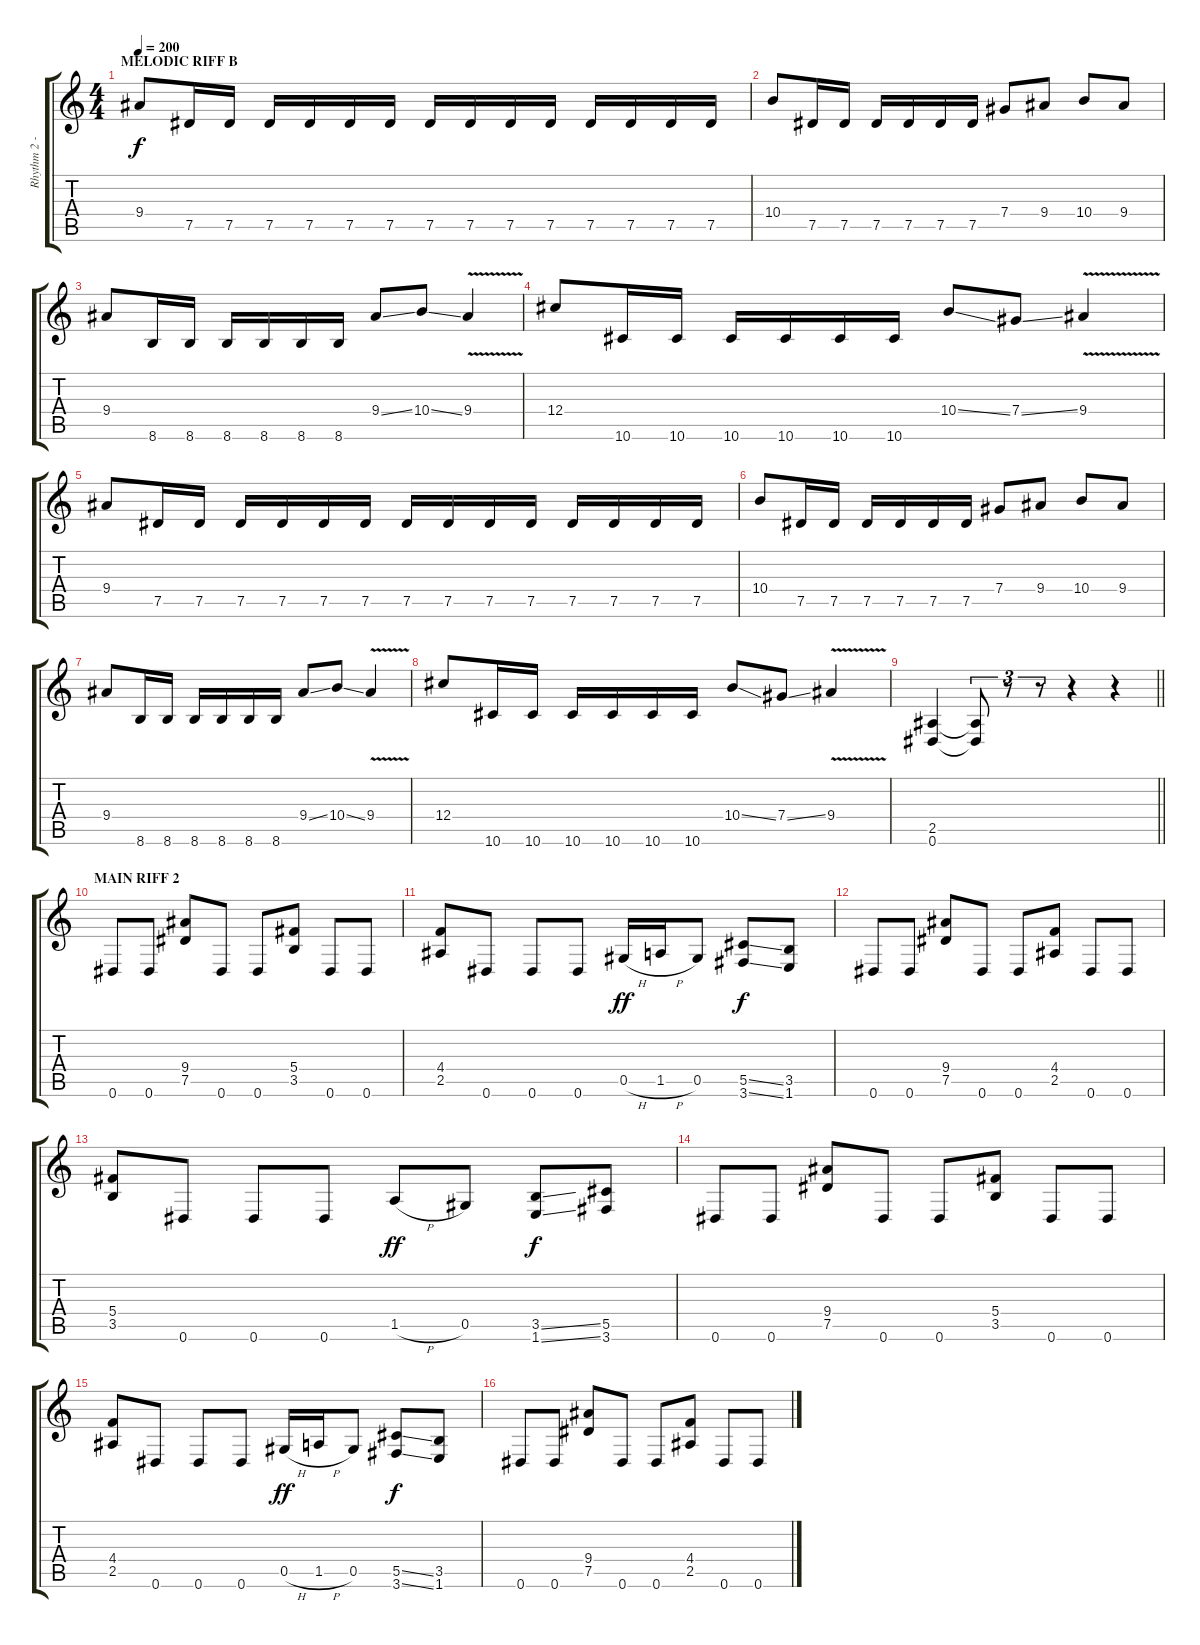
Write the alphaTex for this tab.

\track ("Rhythm 2 - Ronny Dorian" "Rhythm 2 -") {instrument overdrivenguitar}
\staff {score tabs}
\tuning (Eb4 Bb3 Gb3 Db3 Ab2 Eb2) {hide}
\ts (4 4)
\section ("" "MELODIC RIFF B")
\tempo 200
\clef g2
\ks c
9.4.8{dy f} 7.5.16 7.5.16 7.5.16 7.5.16 7.5.16 7.5.16 7.5.16 7.5.16 7.5.16 7.5.16 7.5.16 7.5.16 7.5.16 7.5.16 |
10.4.8 7.5.16 7.5.16 7.5.16 7.5.16 7.5.16 7.5.16 7.4.8 9.4.8 10.4.8 9.4.8 |
9.4.8 8.6.16 8.6.16 8.6.16 8.6.16 8.6.16 8.6.16 9.4{ss}.8 10.4{ss}.8 9.4{v}.4 |
12.4.8 10.6.16 10.6.16 10.6.16 10.6.16 10.6.16 10.6.16 10.4{ss}.8 7.4{ss}.8 9.4{v}.4 |
9.4.8 7.5.16 7.5.16 7.5.16 7.5.16 7.5.16 7.5.16 7.5.16 7.5.16 7.5.16 7.5.16 7.5.16 7.5.16 7.5.16 7.5.16 |
10.4.8 7.5.16 7.5.16 7.5.16 7.5.16 7.5.16 7.5.16 7.4.8 9.4.8 10.4.8 9.4.8 |
9.4.8 8.6.16 8.6.16 8.6.16 8.6.16 8.6.16 8.6.16 9.4{ss}.8 10.4{ss}.8 9.4{v}.4 |
12.4.8 10.6.16 10.6.16 10.6.16 10.6.16 10.6.16 10.6.16 10.4{ss}.8 7.4{ss}.8 9.4{v}.4 |
\barLineRight lightlight
(2.5 0.6).4 (2.5{t} 0.6{t}).8{tu (3 2)} r.8{tu (3 2)} r.8{tu (3 2)} r.4 r.4 |
\section ("" "MAIN RIFF 2")
0.6.8 0.6.8 (9.4 7.5).8 0.6.8 0.6.8 (5.4 3.5).8 0.6.8 0.6.8 |
(4.4 2.5).8 0.6.8 0.6.8 0.6.8 0.5{h}.16{dy ff} 1.5{h}.16 0.5.8 (5.5{ss} 3.6{ss}).8{dy f} (3.5 1.6).8 |
0.6.8 0.6.8 (9.4 7.5).8 0.6.8 0.6.8 (4.4 2.5).8 0.6.8 0.6.8 |
(5.4 3.5).8 0.6.8 0.6.8 0.6.8 1.5{h}.8{dy ff} 0.5.8 (3.5{ss} 1.6{ss}).8{dy f} (5.5 3.6).8 |
0.6.8 0.6.8 (9.4 7.5).8 0.6.8 0.6.8 (5.4 3.5).8 0.6.8 0.6.8 |
(4.4 2.5).8 0.6.8 0.6.8 0.6.8 0.5{h}.16{dy ff} 1.5{h}.16 0.5.8 (5.5{ss} 3.6{ss}).8{dy f} (3.5 1.6).8 |
0.6.8 0.6.8 (9.4 7.5).8 0.6.8 0.6.8 (4.4 2.5).8 0.6.8 0.6.8
